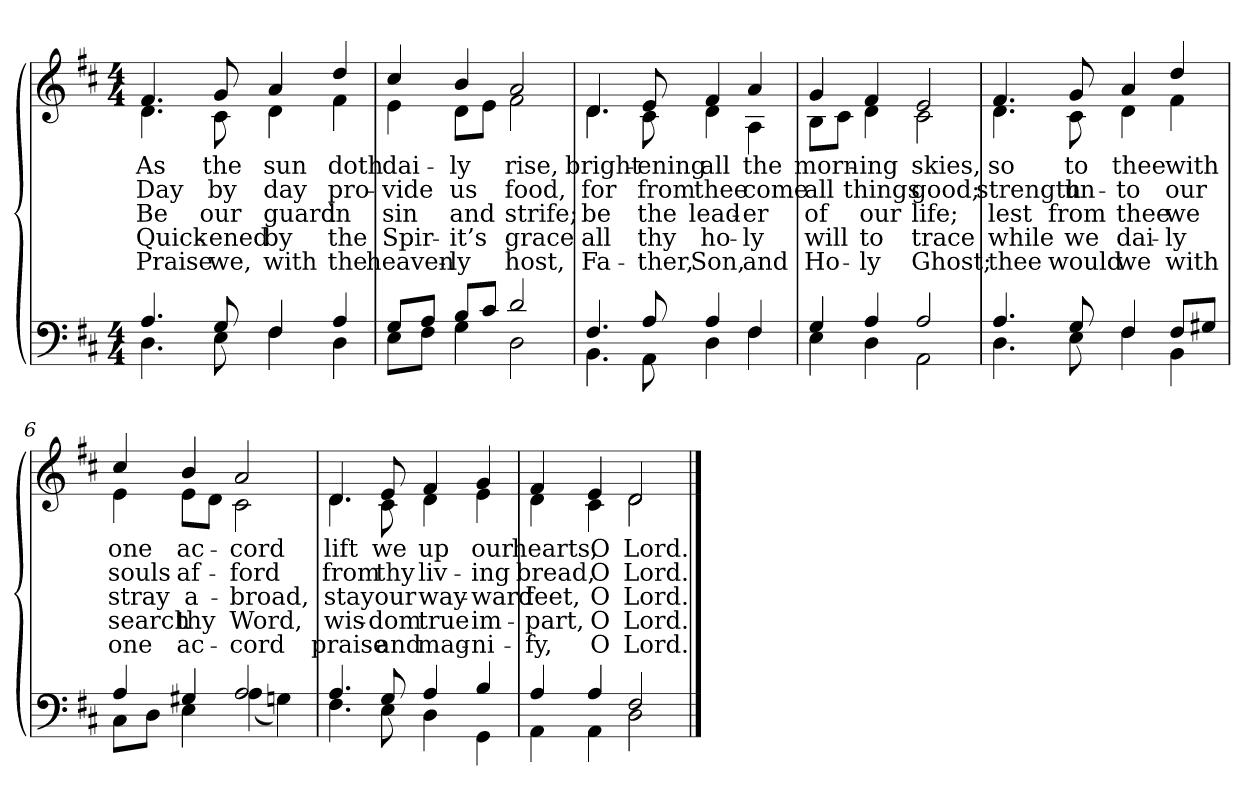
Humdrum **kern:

**kern	**kern	**text	**text	**text	**text	**text
*part2	*part1	*part1	*part1	*part1	*part1	*part1
*staff2	*staff1	*staff1	*staff1	*staff1	*staff1	*staff1
*clefF4	*clefG2	*	*	*	*	*
*k[f#c#]	*k[f#c#]	*	*	*	*	*
*M4/4	*M4/4	*	*	*	*	*
=1	=1	=1	=1	=1	=1	=1
*^	*	*	*	*	*	*
!	!	!LO:TX:b:i:t=Verse	!	!	!	!	!
!	!	!	!LO:LY:b	!LO:LY:b	!LO:LY:b	!LO:LY:b	!LO:LY:b
*	*	*^	*	*	*	*	*
4.A/	4.D\	4.f#/	4.d\	As	Day	Be	Quick-	Praise
!	!	!	!	!LO:LY:b	!LO:LY:b	!LO:LY:b	!LO:LY:b	!LO:LY:b
8G/	8E\	8g/	8c#\	the	by	our	-ened	we,
!	!	!	!	!LO:LY:b	!LO:LY:b	!LO:LY:b	!LO:LY:b	!LO:LY:b
4F#/	4F#\	4a/	4d\	sun	day	guard	by	with
!	!	!	!	!LO:LY:b	!LO:LY:b	!LO:LY:b	!LO:LY:b	!LO:LY:b
4A/	4D\	4dd/	4f#\	doth	pro-	in	the	the
=2	=2	=2	=2	=2	=2	=2	=2	=2
!	!	!	!	!LO:LY:b	!LO:LY:b	!LO:LY:b	!LO:LY:b	!LO:LY:b
8G/L	8E\L	4cc#/	4e\	dai-	-vide	sin	Spir-	heaven-
8A/J	8F#\J	.	.	.	.	.	.	.
!	!	!	!	!LO:LY:b	!LO:LY:b	!LO:LY:b	!LO:LY:b	!LO:LY:b
8B/L	4G\	4b/	8d\L	-ly	us	and	-it’s	-ly
8c#/J	.	.	8e\J	.	.	.	.	.
!	!	!	!	!LO:LY:b	!LO:LY:b	!LO:LY:b	!LO:LY:b	!LO:LY:b
2d/	2D\	2a/	2f#\	rise,	food,	strife;	grace	host,
!!LO:LB:g=z	!!
=3	=3	=3	=3	=3	=3	=3	=3	=3
!	!	!	!	!LO:LY:b	!LO:LY:b	!LO:LY:b	!LO:LY:b	!LO:LY:b
4.F#/	4.BB\	4.d/	4.d\	bright-	for	be	all	Fa-
!	!	!	!	!LO:LY:b	!LO:LY:b	!LO:LY:b	!LO:LY:b	!LO:LY:b
8A/	8AA\	8e/	8c#\	-ening	from	the	thy	-ther,
!	!	!	!	!LO:LY:b	!LO:LY:b	!LO:LY:b	!LO:LY:b	!LO:LY:b
4A/	4D\	4f#/	4d\	all	thee	lead-	ho-	Son,
!	!	!	!	!LO:LY:b	!LO:LY:b	!LO:LY:b	!LO:LY:b	!LO:LY:b
4F#/	4F#\	4a/	4A\	the	come	-er	-ly	and
=4	=4	=4	=4	=4	=4	=4	=4	=4
!	!	!	!	!LO:LY:b	!LO:LY:b	!LO:LY:b	!LO:LY:b	!LO:LY:b
4G/	4E\	4g/	8B\L	morn-	all	of	will	Ho-
.	.	.	8c#\J	.	.	.	.	.
!	!	!	!	!LO:LY:b	!LO:LY:b	!LO:LY:b	!LO:LY:b	!LO:LY:b
4A/	4D\	4f#/	4d\	-ing	things	our	to	-ly
!	!	!	!	!LO:LY:b	!LO:LY:b	!LO:LY:b	!LO:LY:b	!LO:LY:b
2A/	2AA\	2e/	2c#\	skies,	good;	life;	trace	Ghost;
!!LO:LB:g=z	!!
=5	=5	=5	=5	=5	=5	=5	=5	=5
!	!	!	!	!LO:LY:b	!LO:LY:b	!LO:LY:b	!LO:LY:b	!LO:LY:b
4.A/	4.D\	4.f#/	4.d\	so	strength	lest	while	thee
!	!	!	!	!LO:LY:b	!LO:LY:b	!LO:LY:b	!LO:LY:b	!LO:LY:b
8G/	8E\	8g/	8c#\	to	un-	from	we	would
!	!	!	!	!LO:LY:b	!LO:LY:b	!LO:LY:b	!LO:LY:b	!LO:LY:b
4F#/	4F#\	4a/	4d\	thee	-to	thee	dai-	we
!	!	!	!	!LO:LY:b	!LO:LY:b	!LO:LY:b	!LO:LY:b	!LO:LY:b
8F#/L	4BB\	4dd/	4f#\	with	our	we	-ly	with
8G#X/J	.	.	.	.	.	.	.	.
=6	=6	=6	=6	=6	=6	=6	=6	=6
!	!	!	!	!LO:LY:b	!LO:LY:b	!LO:LY:b	!LO:LY:b	!LO:LY:b
4A/	8C#\L	4cc#/	4e\	one	souls	stray	search	one
.	8D\J	.	.	.	.	.	.	.
!	!	!	!	!LO:LY:b	!LO:LY:b	!LO:LY:b	!LO:LY:b	!LO:LY:b
4G#X/	4E\	4b/	8e\L	ac-	af-	a-	thy	ac-
.	.	.	8d\J	.	.	.	.	.
!	!	!	!	!LO:LY:b	!LO:LY:b	!LO:LY:b	!LO:LY:b	!LO:LY:b
2A/	(<4A\	2a/	2c#\	-cord	-ford	-broad,	Word,	-cord
.	4Gn\)	.	.	.	.	.	.	.
!!LO:LB:g=z	!!
=7	=7	=7	=7	=7	=7	=7	=7	=7
!	!	!	!	!LO:LY:b	!LO:LY:b	!LO:LY:b	!LO:LY:b	!LO:LY:b
4.A/	4.F#\	4.d/	4.d\	lift	from	stay	wis-	praise
!	!	!	!	!LO:LY:b	!LO:LY:b	!LO:LY:b	!LO:LY:b	!LO:LY:b
8G/	8E\	8e/	8c#\	we	thy	our	-dom	and
!	!	!	!	!LO:LY:b	!LO:LY:b	!LO:LY:b	!LO:LY:b	!LO:LY:b
4A/	4D\	4f#/	4d\	up	liv-	way-	true	mag-
!	!	!	!	!LO:LY:b	!LO:LY:b	!LO:LY:b	!LO:LY:b	!LO:LY:b
4B/	4GG\	4g/	4e\	our	-ing	-ward	im-	-ni-
=8	=8	=8	=8	=8	=8	=8	=8	=8
!	!	!	!	!LO:LY:b	!LO:LY:b	!LO:LY:b	!LO:LY:b	!LO:LY:b
4A/	4AA\	4f#/	4d\	hearts,	bread,	feet,	-part,	-fy,
!	!	!	!	!LO:LY:b	!LO:LY:b	!LO:LY:b	!LO:LY:b	!LO:LY:b
4A/	4AA\	4e/	4c#\	O	O	O	O	O
!	!	!	!	!LO:LY:b	!LO:LY:b	!LO:LY:b	!LO:LY:b	!LO:LY:b
2F#/	2D\	2d/	2d\	Lord.	Lord.	Lord.	Lord.	Lord.
*v	*v	*	*	*	*	*	*	*
*	*v	*v	*	*	*	*	*
==	==	==	==	==	==	==
*-	*-	*-	*-	*-	*-	*-
